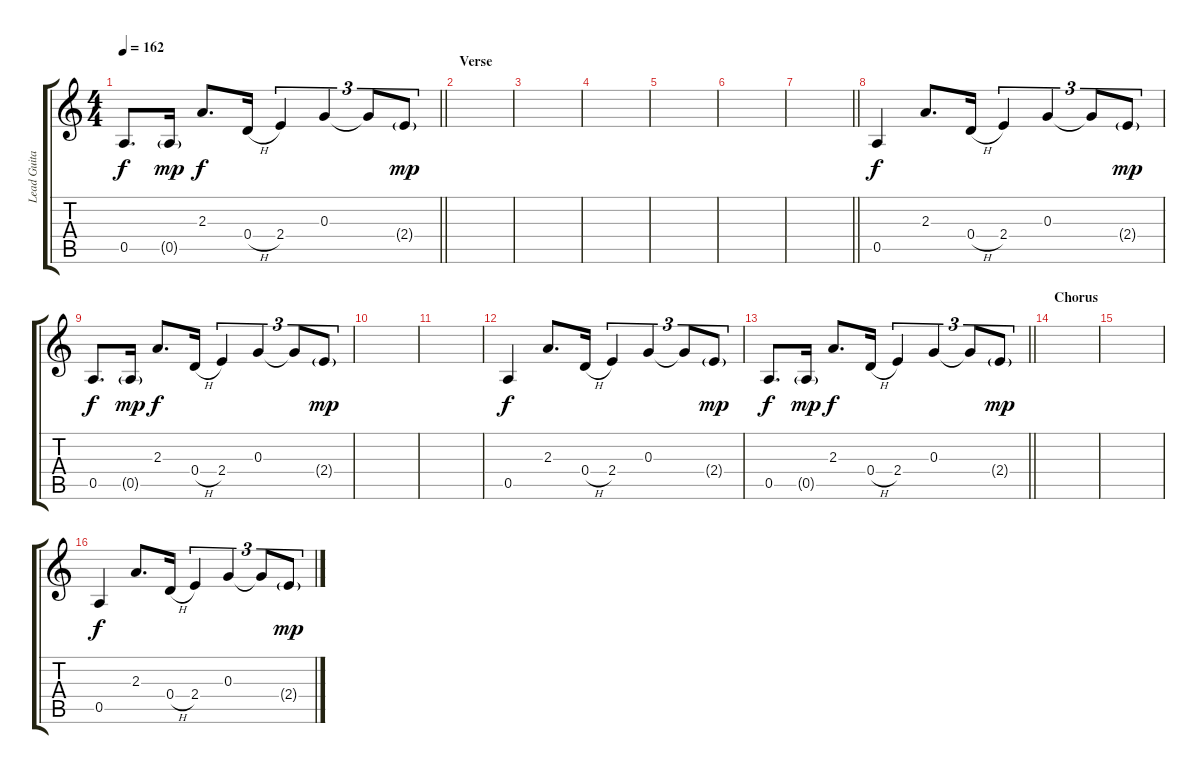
\track ("Lead Guitar (Overdub)" "Lead Guita") {instrument distortionguitar}
\staff {score tabs}
\tuning (E4 B3 G3 D3 A2 E2) {hide}
\ts (4 4)
\tempo 162
\clef g2
\barLineRight lightlight
\ks c
0.5.8{d dy f} 0.5{g}.16{dy mp} 2.3.8{d dy f} 0.4{h}.16 2.4.4{tu (3 2)} 0.3.4{tu (3 2)} 0.3{t}.8{tu (3 2)} 2.4{g}.8{tu (3 2) dy mp} |
\section ("" "Verse")
|
|
|
|
|
\barLineRight lightlight
|
0.5.4{dy f} 2.3.8{d} 0.4{h}.16 2.4.4{tu (3 2)} 0.3.4{tu (3 2)} 0.3{t}.8{tu (3 2)} 2.4{g}.8{tu (3 2) dy mp} |
0.5.8{d dy f} 0.5{g}.16{dy mp} 2.3.8{d dy f} 0.4{h}.16 2.4.4{tu (3 2)} 0.3.4{tu (3 2)} 0.3{t}.8{tu (3 2)} 2.4{g}.8{tu (3 2) dy mp} |
|
|
0.5.4{dy f} 2.3.8{d} 0.4{h}.16 2.4.4{tu (3 2)} 0.3.4{tu (3 2)} 0.3{t}.8{tu (3 2)} 2.4{g}.8{tu (3 2) dy mp} |
\barLineRight lightlight
0.5.8{d dy f} 0.5{g}.16{dy mp} 2.3.8{d dy f} 0.4{h}.16 2.4.4{tu (3 2)} 0.3.4{tu (3 2)} 0.3{t}.8{tu (3 2)} 2.4{g}.8{tu (3 2) dy mp} |
\section ("" "Chorus")
|
|
0.5.4{dy f} 2.3.8{d} 0.4{h}.16 2.4.4{tu (3 2)} 0.3.4{tu (3 2)} 0.3{t}.8{tu (3 2)} 2.4{g}.8{tu (3 2) dy mp}
